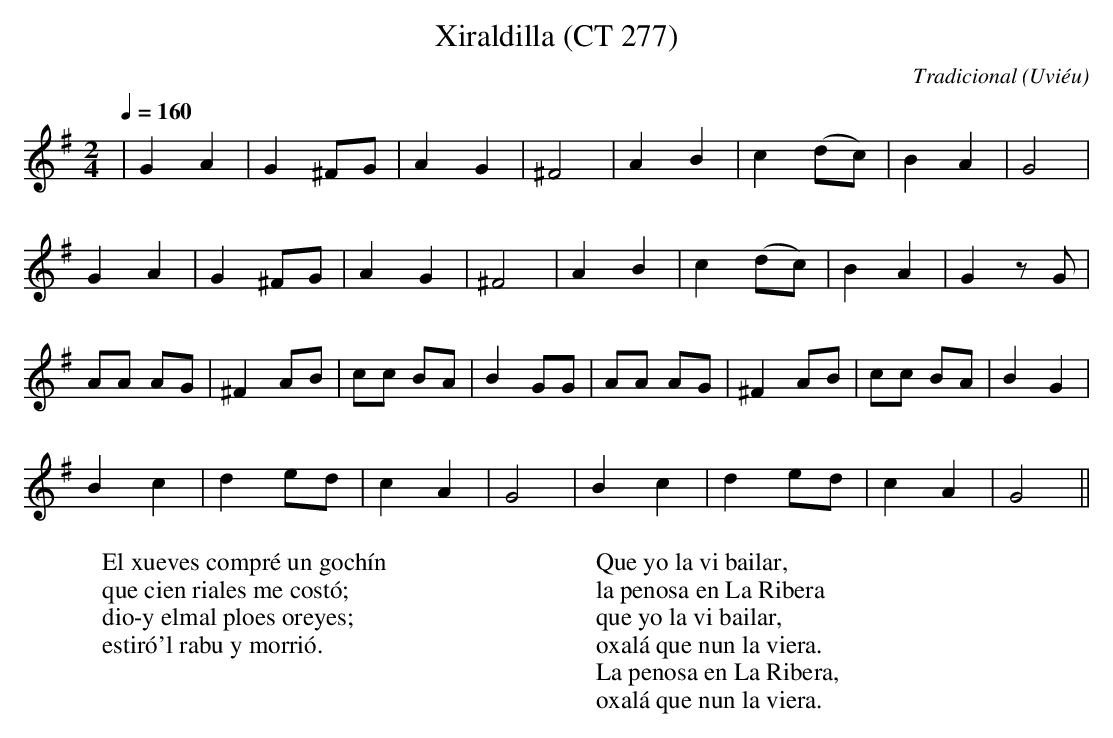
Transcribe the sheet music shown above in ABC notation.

X:1
T:Xiraldilla (CT 277)
C:Tradicional
O:Uviéu
M:2/4
L:1/8
Q:1/4=160
K:G
|G2 A2|G2 ^FG|A2 G2|^F4|A2 B2|c2 (dc)|B2 A2|G4|
G2 A2|G2 ^FG|A2 G2|^F4|A2 B2|c2 (dc)|B2 A2|G2 zG|
AA AG|^F2 AB|cc BA|B2 GG|AA AG|^F2 AB|cc BA|B2 G2|
B2 c2|d2 ed|c2 A2|G4|B2 c2|d2 ed|c2 A2|G4||
W:El xueves compré un gochín
W:que cien riales me costó;
W:dio-y elmal ploes oreyes;
W:estiró'l rabu y morrió.
W:
W:Que yo la vi bailar,
W:la penosa en La Ribera
W:que yo la vi bailar,
W:oxalá que nun la viera.
W:La penosa en La Ribera,
W:oxalá que nun la viera.
W:
